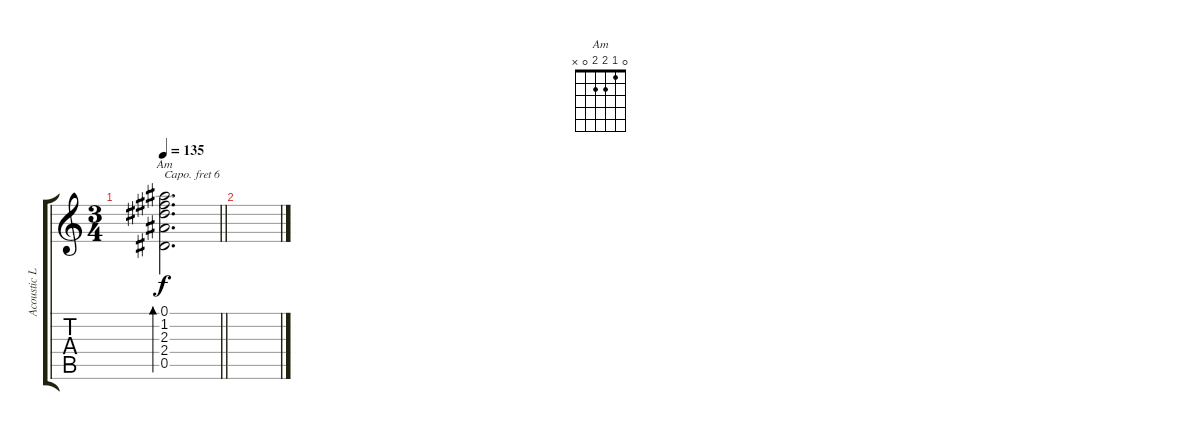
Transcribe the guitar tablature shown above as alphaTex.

\track ("Acoustic Lead (Capo)" "Acoustic L") {instrument acousticguitarnylon}
\staff {score tabs}
\capo 6
\tuning (E4 B3 G3 D3 A2 E2) {hide}
\chord ("Am" 0 1 2 2 0 x)
\ts (3 4)
\tempo 135
\clef g2
\barLineRight lightlight
\ks c
(0.1 1.2 2.3 2.4 0.5).2{d bd 60 ch "Am" dy f} |
\section ("" "")
